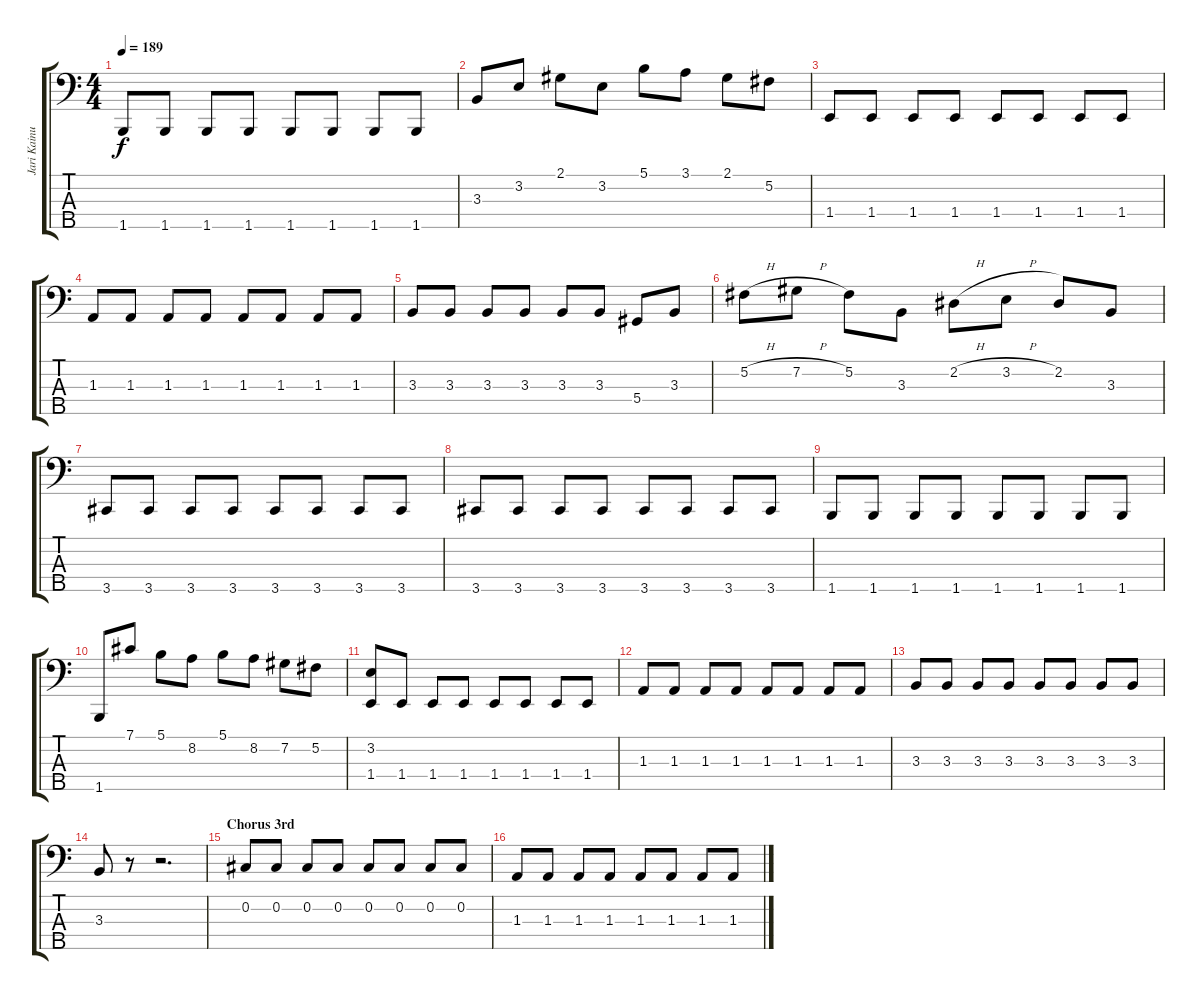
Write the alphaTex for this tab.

\track ("Jari Kainulainen " "Jari Kainu") {instrument electricbasspick}
\staff {score tabs}
\tuning (Gb2 Db2 Ab1 Eb1 Bb0) {hide}
\ts (4 4)
\tempo 189
\clef f4
\ks c
1.5.8{dy f} 1.5.8 1.5.8 1.5.8 1.5.8 1.5.8 1.5.8 1.5.8 |
3.3.8 3.2.8 2.1.8 3.2.8 5.1.8 3.1.8 2.1.8 5.2.8 |
1.4.8 1.4.8 1.4.8 1.4.8 1.4.8 1.4.8 1.4.8 1.4.8 |
1.3.8 1.3.8 1.3.8 1.3.8 1.3.8 1.3.8 1.3.8 1.3.8 |
3.3.8 3.3.8 3.3.8 3.3.8 3.3.8 3.3.8 5.4.8 3.3.8 |
5.2{h}.8 7.2{h}.8 5.2.8 3.3.8 2.2{h}.8 3.2{h}.8 2.2.8 3.3.8 |
3.5.8 3.5.8 3.5.8 3.5.8 3.5.8 3.5.8 3.5.8 3.5.8 |
3.5.8 3.5.8 3.5.8 3.5.8 3.5.8 3.5.8 3.5.8 3.5.8 |
1.5.8 1.5.8 1.5.8 1.5.8 1.5.8 1.5.8 1.5.8 1.5.8 |
1.5.8 7.1.8 5.1.8 8.2.8 5.1.8 8.2.8 7.2.8 5.2.8 |
(3.2 1.4).8 1.4.8 1.4.8 1.4.8 1.4.8 1.4.8 1.4.8 1.4.8 |
1.3.8 1.3.8 1.3.8 1.3.8 1.3.8 1.3.8 1.3.8 1.3.8 |
3.3.8 3.3.8 3.3.8 3.3.8 3.3.8 3.3.8 3.3.8 3.3.8 |
3.3.8 r.8 r.2{d} |
\section ("" "Chorus 3rd")
0.2.8 0.2.8 0.2.8 0.2.8 0.2.8 0.2.8 0.2.8 0.2.8 |
1.3.8 1.3.8 1.3.8 1.3.8 1.3.8 1.3.8 1.3.8 1.3.8
